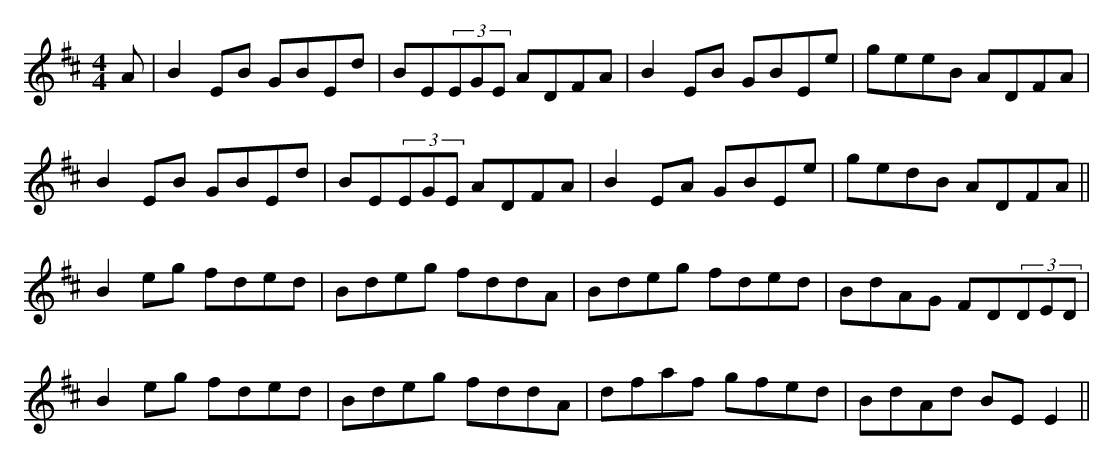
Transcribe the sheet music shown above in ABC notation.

X:1
M:4/4
K:D
A|B2EB GBEd|BE(3EGE ADFA|B2EB GBEe|geeB ADFA|
B2EB GBEd|BE(3EGE ADFA|B2EA GBEe|gedB ADFA||
B2eg fded|Bdeg fddA|Bdeg fded|BdAG FD(3DED|
B2eg fded|Bdeg fddA|dfaf gfed|BdAd BEE2||
